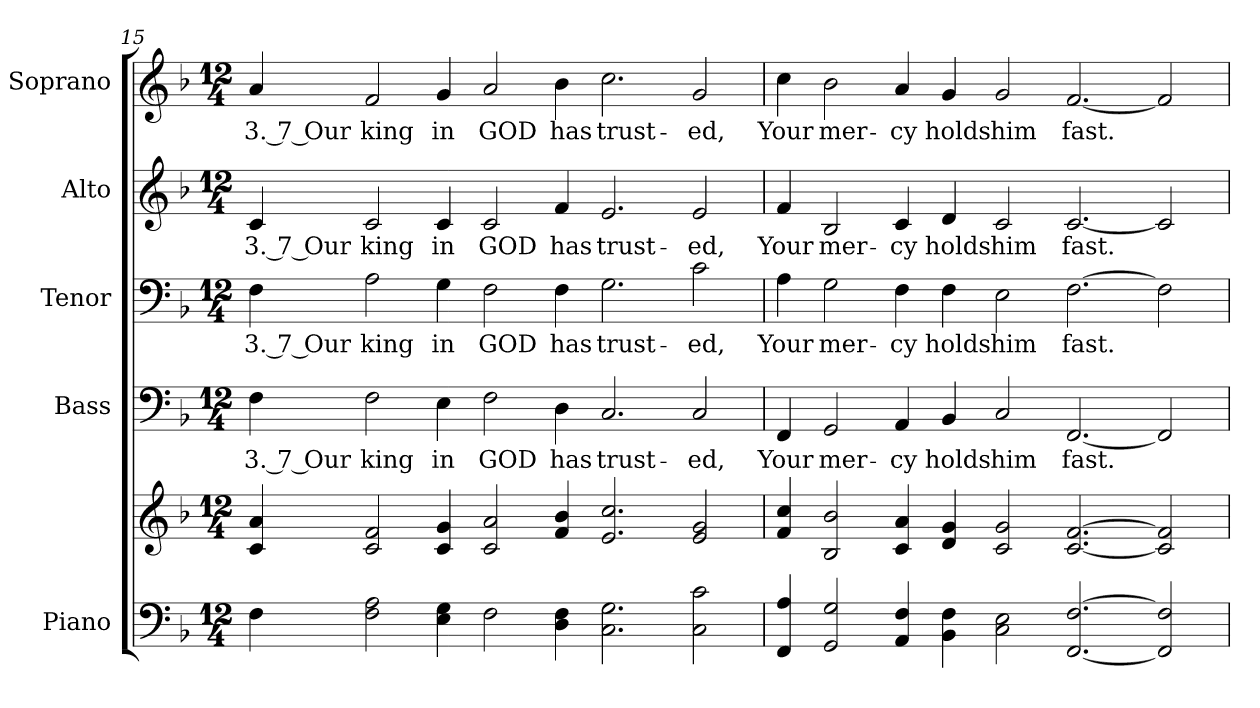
**kern	**kern	**kern	**text	**kern	**text	**kern	**text	**kern	**text
*part5	*part5	*part4	*part4	*part3	*part3	*part2	*part2	*part1	*part1
*staff6	*staff5	*staff4	*staff4	*staff3	*staff3	*staff2	*staff2	*staff1	*staff1
*I"Piano	*	*I"Bass	*	*I"Tenor	*	*I"Alto	*	*I"Soprano	*
*I'Pno.	*	*I'B.	*	*I'T.	*	*I'A.	*	*I'S.	*
!!LO:PB:g=z
*clefF4	*clefG2	*clefF4	*	*clefF4	*	*clefG2	*	*clefG2	*
*k[b-]	*k[b-]	*k[b-]	*	*k[b-]	*	*k[b-]	*	*k[b-]	*
*F:	*F:	*F:	*	*F:	*	*F:	*	*F:	*
*M12/4	*M12/4	*M12/4	*	*M12/4	*	*M12/4	*	*M12/4	*
=15	=15	=15	=15	=15	=15	=15	=15	=15	=15
!	!	!	!LO:LY:b:color=#000000	!	!	!	!	!	!
!	!	!	!	!	!LO:LY:b:color=#000000	!	!	!	!
!	!	!	!	!	!	!	!LO:LY:b:color=#000000	!	!
!	!	!	!	!	!	!	!	!	!LO:LY:b:color=#000000
4Fi\	4ci/ 4ai	4Fi\	3. 7 Our	4Fi\	3. 7 Our	4ci/	3. 7 Our	4ai/	3. 7 Our
!	!	!	!LO:LY:b:color=#000000	!	!	!	!	!	!
!	!	!	!	!	!LO:LY:b:color=#000000	!	!	!	!
!	!	!	!	!	!	!	!LO:LY:b:color=#000000	!	!
!	!	!	!	!	!	!	!	!	!LO:LY:b:color=#000000
2Fi\ 2Ai	2ci/ 2fi	2Fi\	king	2Ai\	king	2ci/	king	2fi/	king
!	!	!	!LO:LY:b:color=#000000	!	!	!	!	!	!
!	!	!	!	!	!LO:LY:b:color=#000000	!	!	!	!
!	!	!	!	!	!	!	!LO:LY:b:color=#000000	!	!
!	!	!	!	!	!	!	!	!	!LO:LY:b:color=#000000
4Ei\ 4Gi	4ci/ 4gi	4Ei\	in	4Gi\	in	4ci/	in	4gi/	in
!	!	!	!LO:LY:b:color=#000000	!	!	!	!	!	!
!	!	!	!	!	!LO:LY:b:color=#000000	!	!	!	!
!	!	!	!	!	!	!	!LO:LY:b:color=#000000	!	!
!	!	!	!	!	!	!	!	!	!LO:LY:b:color=#000000
2Fi\	2ci/ 2ai	2Fi\	GOD	2Fi\	GOD	2ci/	GOD	2ai/	GOD
!	!	!	!LO:LY:b:color=#000000	!	!	!	!	!	!
!	!	!	!	!	!LO:LY:b:color=#000000	!	!	!	!
!	!	!	!	!	!	!	!LO:LY:b:color=#000000	!	!
!	!	!	!	!	!	!	!	!	!LO:LY:b:color=#000000
4Di\ 4Fi	4fi/ 4b-i	4Di\	has	4Fi\	has	4fi/	has	4b-i\	has
!	!	!	!LO:LY:b:color=#000000	!	!	!	!	!	!
!	!	!	!	!	!LO:LY:b:color=#000000	!	!	!	!
!	!	!	!	!	!	!	!LO:LY:b:color=#000000	!	!
!	!	!	!	!	!	!	!	!	!LO:LY:b:color=#000000
2.Ci\ 2.Gi	2.ei/ 2.cci	2.Ci/	trust-	2.Gi\	trust-	2.ei/	trust-	2.cci\	trust-
!	!	!	!LO:LY:b:color=#000000	!	!	!	!	!	!
!	!	!	!	!	!LO:LY:b:color=#000000	!	!	!	!
!	!	!	!	!	!	!	!LO:LY:b:color=#000000	!	!
!	!	!	!	!	!	!	!	!	!LO:LY:b:color=#000000
2Ci\ 2ci	2ei/ 2gi	2Ci/	-ed,	2ci\	-ed,	2ei/	-ed,	2gi/	-ed,
=16	=16	=16	=16	=16	=16	=16	=16	=16	=16
!	!	!	!LO:LY:b:color=#000000	!	!	!	!	!	!
!	!	!	!	!	!LO:LY:b:color=#000000	!	!	!	!
!	!	!	!	!	!	!	!LO:LY:b:color=#000000	!	!
!	!	!	!	!	!	!	!	!	!LO:LY:b:color=#000000
4FFi/ 4Ai	4fi/ 4cci	4FFi/	Your	4Ai\	Your	4fi/	Your	4cci\	Your
!	!	!	!LO:LY:b:color=#000000	!	!	!	!	!	!
!	!	!	!	!	!LO:LY:b:color=#000000	!	!	!	!
!	!	!	!	!	!	!	!LO:LY:b:color=#000000	!	!
!	!	!	!	!	!	!	!	!	!LO:LY:b:color=#000000
2GGi/ 2Gi	2B-i/ 2b-i	2GGi/	mer-	2Gi\	mer-	2B-i/	mer-	2b-i\	mer-
!	!	!	!LO:LY:b:color=#000000	!	!	!	!	!	!
!	!	!	!	!	!LO:LY:b:color=#000000	!	!	!	!
!	!	!	!	!	!	!	!LO:LY:b:color=#000000	!	!
!	!	!	!	!	!	!	!	!	!LO:LY:b:color=#000000
4AAi/ 4Fi	4ci/ 4ai	4AAi/	-cy	4Fi\	-cy	4ci/	-cy	4ai/	-cy
!	!	!	!LO:LY:b:color=#000000	!	!	!	!	!	!
!	!	!	!	!	!LO:LY:b:color=#000000	!	!	!	!
!	!	!	!	!	!	!	!LO:LY:b:color=#000000	!	!
!	!	!	!	!	!	!	!	!	!LO:LY:b:color=#000000
4BB-i\ 4Fi	4di/ 4gi	4BB-i/	holds	4Fi\	holds	4di/	holds	4gi/	holds
!	!	!	!LO:LY:b:color=#000000	!	!	!	!	!	!
!	!	!	!	!	!LO:LY:b:color=#000000	!	!	!	!
!	!	!	!	!	!	!	!LO:LY:b:color=#000000	!	!
!	!	!	!	!	!	!	!	!	!LO:LY:b:color=#000000
2Ci\ 2Ei	2ci/ 2gi	2Ci/	him	2Ei\	him	2ci/	him	2gi/	him
!	!	!	!LO:LY:b:color=#000000	!	!	!	!	!	!
!	!	!	!	!	!LO:LY:b:color=#000000	!	!	!	!
!	!	!	!	!	!	!	!LO:LY:b:color=#000000	!	!
!	!	!	!	!	!	!	!	!	!LO:LY:b:color=#000000
[<2.FFi/ [>2.Fi	[<2.ci/ [>2.fi	[<2.FFi/	fast.	[>2.Fi\	fast.	[<2.ci/	fast.	[<2.fi/	fast.
2FFi/] 2Fi]	2ci/] 2fi]	2FFi/]	.	2Fi\]	.	2ci/]	.	2fi/]	.
=	=	=	=	=	=	=	=	=	=
*-	*-	*-	*-	*-	*-	*-	*-	*-	*-
